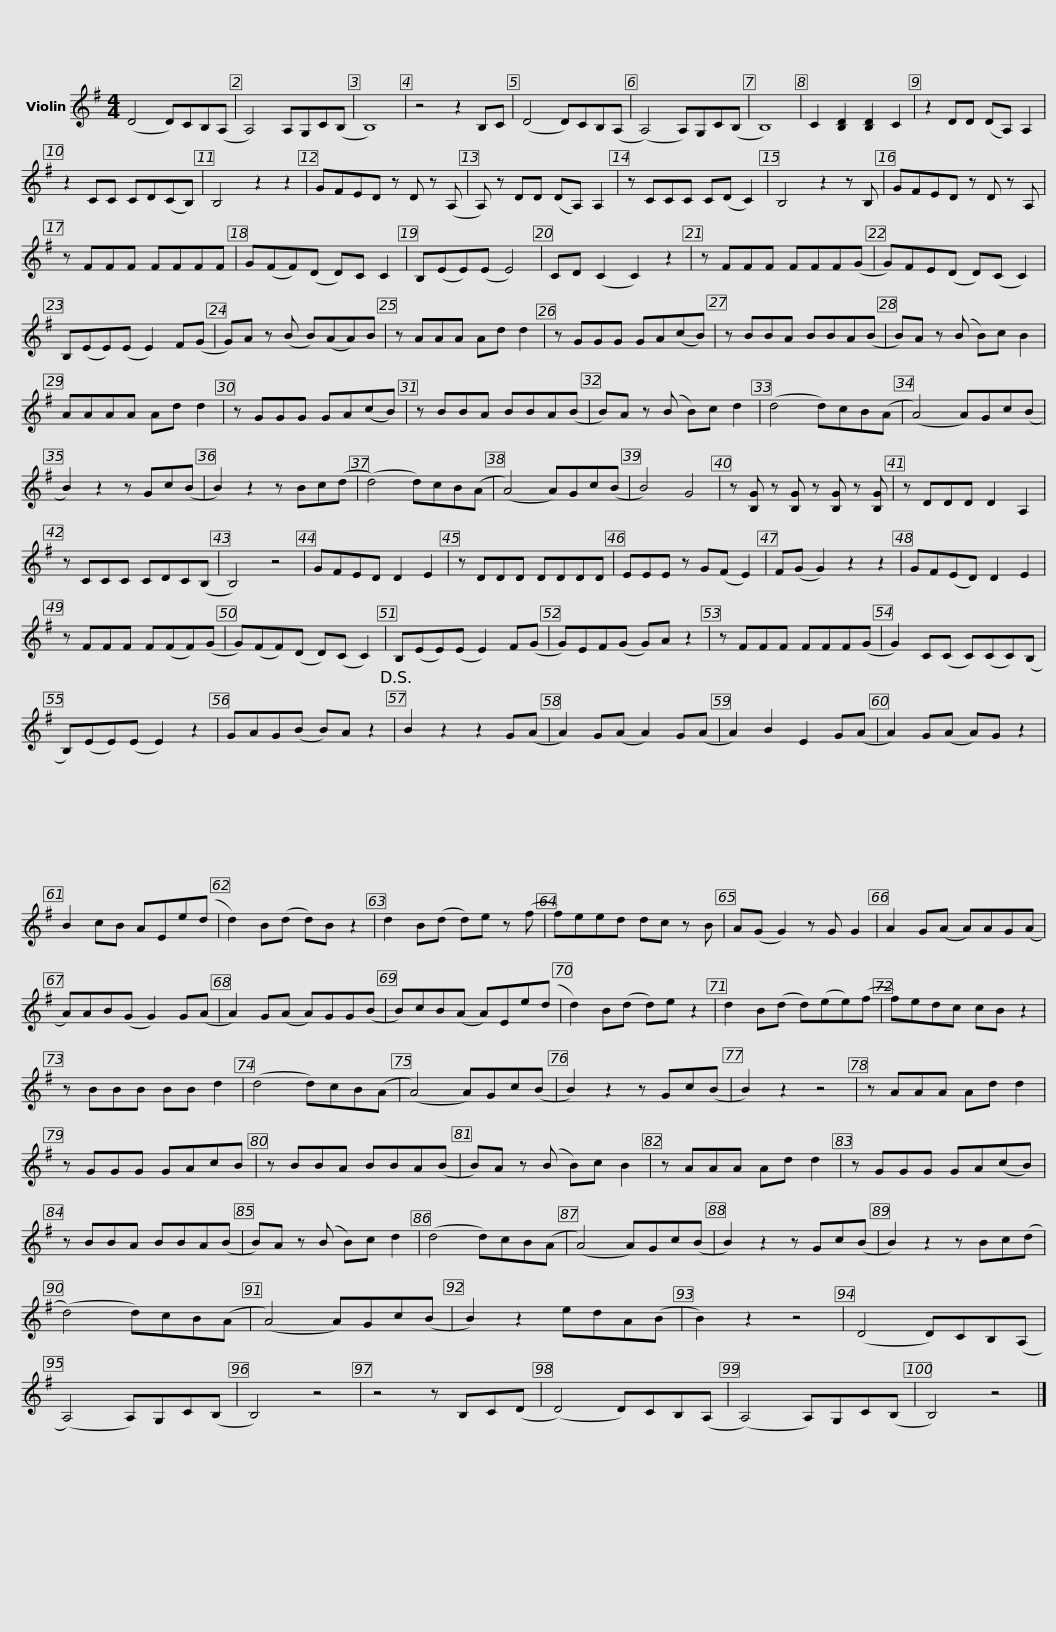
X:1
L:1/8
M:4/4
I:linebreak $
K:G
V:1 treble
V:1
 (D4 D)CB,(A, | A,4) A,G,C(B, | B,8) | z4 z2 B,C | (D4 D)CB,(A, | %5
 (A,4) A,)G,C(B, | B,8) |$ C2 [B,D]2 [B,D]2 C2 | z2 DD (DA,) A,2 | z2 CC CD(CB,) | %10
 B,4 z2 z2 | GFED z D z (A, | A,) z DD (DA,) A,2 |$ z CCC C(D C2) | B,4 z2 z B, | %15
 GFED z D z A, | z FFF FFFF | G(FF)(D D)C C2 |$ B,(EE)(E E4) | CD (C2 C2) z2 | %20
 z FFF FFF(G | G)FE(D D)(C C2) | B,(EE)(E E2) F(G | G)A z (B B)(AA)B |$ z AAA Ad d2 | %25
 z GGG GA(cB) | z BBA BBA(B | B)A z (B B)c B2 | AAAA Ad d2 |$ z GGG GA(cB) | %30
 z BBA BBA(B | B)A z (B B)c d2 | (d4 d)cB(A | (A4) A)Gc(B | B2) z2 z Gc(B |$ %35
 B2) z2 z Bc(d | (d4) d)cB(A | (A4) A)Gc(B | B4) G4 | z [B,G] z [B,G] z [B,G] z [B,G] | %40
 z DDD D2 A,2 |$ z CCC CDC(B, | B,4) z4 | GFED D2 E2 | z DDD DDDD | %45
 EEE z G(F E2) | F(G G2) z2 z2 |$ GF(ED) D2 E2 | z FFF F(FF)(G | G)(FF)(D D)(C C2) | %50
 B,(EE)(E E2) F(G | G)EF(G G)A z2 |$ z FFF FFF(G | G2) C(C C)(CC)(B, | B,)(EE)(E E2) z2 | %55
 GAG(B B)A z2!D.S.! | B2 z2 z2 G(A | A2) G(A A2) G(A |$ A2) B2 E2 G(A | A2) G(A A)G z2 | %60
 B2 cB AEe(d | d2) B(d d)B z2 | d2 B(d d)e z (f | f)eed dc z B |$ A(G G2) z G G2 | %65
 A2 G(A A)AG(A | A)AB(G G2) G(A | A2) G(A A)GG(B | B)cB(A A)Ee(d | d2) B(d d)e z2 |$ %70
 d2 B(d d)(ee)(f | f)edc cB z2 | z BBB BB d2 | (d4 d)cB(A | (A4) A)Gc(B | %75
 B2) z2 z Gc(B | B2) z2 z4 |$ z AAA Ad d2 | z GGG GAcB | z BBA BBA(B | %80
 B)A z (B B)c B2 | z AAA Ad d2 |$ z GGG GA(cB) | z BBA BBA(B | B)A z (B B)c d2 | %85
 (d4 d)cB(A | (A4) A)Gc(B | B2) z2 z Gc(B |$ B2) z2 z Bc(d | (d4) d)cB(A | %90
 (A4) A)Gc(B | B2) z2 edA(B | B2) z2 z4 | (D4 D)CB,(A, | (A,4) A,)G,C(B, | %95
 B,4) z4 |$ z4 z B,C(D | (D4) D)CB,(A, | (A,4) A,)G,C(B, | B,4) z4 |] %100
